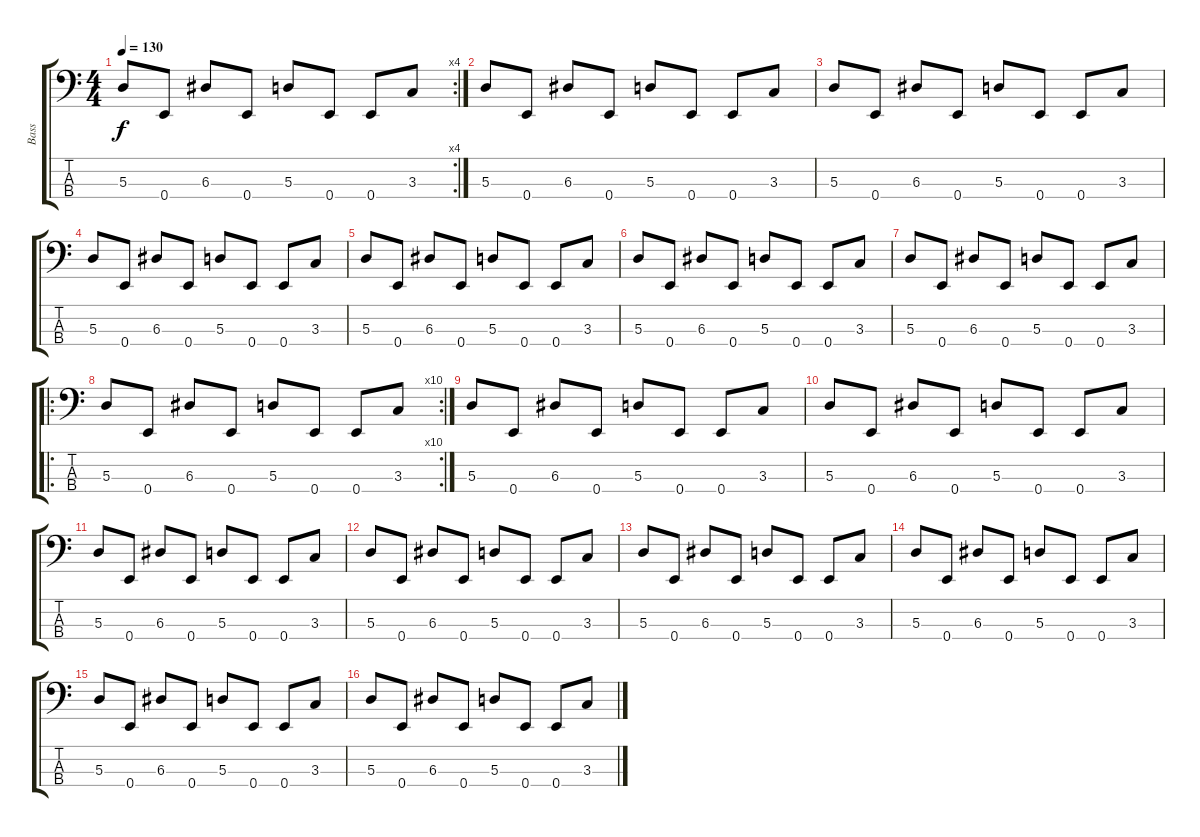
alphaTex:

\track ("Bass" "Bass") {instrument electricbassfinger}
\staff {score tabs}
\tuning (G2 D2 A1 E1) {hide}
\rc 4
\ts (4 4)
\tempo 130
\clef f4
\ks c
5.3.8{dy f} 0.4.8 6.3.8 0.4.8 5.3.8 0.4.8 0.4.8 3.3.8 |
5.3.8 0.4.8 6.3.8 0.4.8 5.3.8 0.4.8 0.4.8 3.3.8 |
5.3.8 0.4.8 6.3.8 0.4.8 5.3.8 0.4.8 0.4.8 3.3.8 |
5.3.8 0.4.8 6.3.8 0.4.8 5.3.8 0.4.8 0.4.8 3.3.8 |
5.3.8 0.4.8 6.3.8 0.4.8 5.3.8 0.4.8 0.4.8 3.3.8 |
5.3.8 0.4.8 6.3.8 0.4.8 5.3.8 0.4.8 0.4.8 3.3.8 |
5.3.8 0.4.8 6.3.8 0.4.8 5.3.8 0.4.8 0.4.8 3.3.8 |
\ro
\rc 10
5.3.8 0.4.8 6.3.8 0.4.8 5.3.8 0.4.8 0.4.8 3.3.8 |
5.3.8 0.4.8 6.3.8 0.4.8 5.3.8 0.4.8 0.4.8 3.3.8 |
5.3.8 0.4.8 6.3.8 0.4.8 5.3.8 0.4.8 0.4.8 3.3.8 |
5.3.8 0.4.8 6.3.8 0.4.8 5.3.8 0.4.8 0.4.8 3.3.8 |
5.3.8 0.4.8 6.3.8 0.4.8 5.3.8 0.4.8 0.4.8 3.3.8 |
5.3.8 0.4.8 6.3.8 0.4.8 5.3.8 0.4.8 0.4.8 3.3.8 |
5.3.8 0.4.8 6.3.8 0.4.8 5.3.8 0.4.8 0.4.8 3.3.8 |
5.3.8 0.4.8 6.3.8 0.4.8 5.3.8 0.4.8 0.4.8 3.3.8 |
5.3.8 0.4.8 6.3.8 0.4.8 5.3.8 0.4.8 0.4.8 3.3.8
